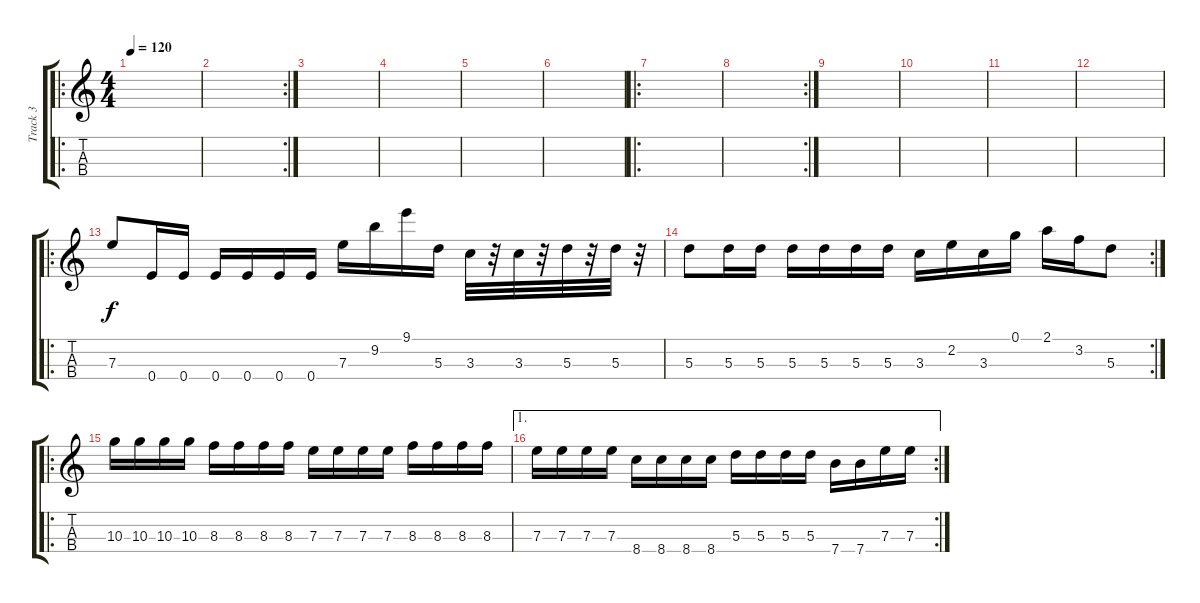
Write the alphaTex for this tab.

\track ("Track 3" "Track 3") {instrument distortionguitar}
\staff {score tabs}
\tuning (G4 D4 A3 E3) {hide}
\ro
\ts (4 4)
\tempo 120
\clef g2
\ks c
|
\rc 2
|
|
|
|
|
\ro
|
\rc 2
|
|
|
|
|
\ro
7.3.8 0.4.16 0.4.16 0.4.16 0.4.16 0.4.16 0.4.16 7.3.16 9.2.16 9.1.16 5.3.16 3.3.32 r.32 3.3.32 r.32 5.3.32 r.32 5.3.32 r.32 |
\rc 2
5.3.8 5.3.16 5.3.16 5.3.16 5.3.16 5.3.16 5.3.16 3.3.16 2.2.16 3.3.16 0.1.16 2.1.16 3.2.16 5.3.8 |
\ro
10.3.16 10.3.16 10.3.16 10.3.16 8.3.16 8.3.16 8.3.16 8.3.16 7.3.16 7.3.16 7.3.16 7.3.16 8.3.16 8.3.16 8.3.16 8.3.16 |
\ae 1
\rc 2
7.3.16 7.3.16 7.3.16 7.3.16 8.4.16 8.4.16 8.4.16 8.4.16 5.3.16 5.3.16 5.3.16 5.3.16 7.4.16 7.4.16 7.3.16 7.3.16
